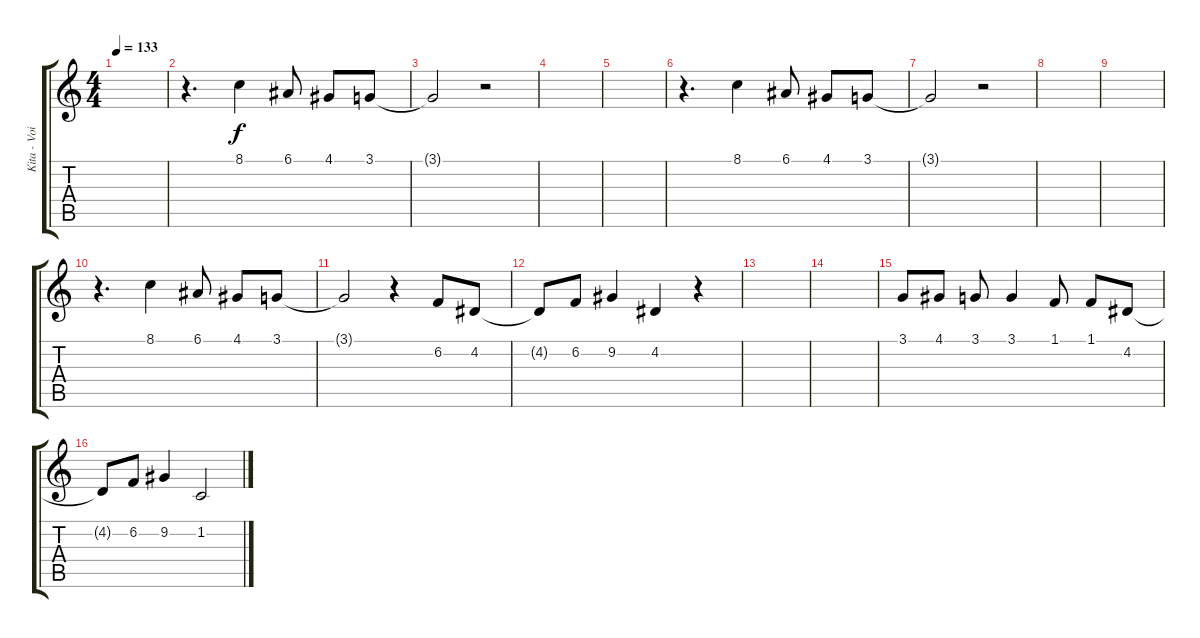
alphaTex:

\track ("Kita - Voice" "Kita - Voi") {instrument cello}
\staff {score tabs}
\tuning (E4 B3 G3 D3 A2 E2) {hide}
\ts (4 4)
\tempo 133
\clef g2
\ks c
|
r.4{d volume 16} 8.1.4 6.1.8 4.1.8 3.1.8 |
3.1{t}.2 r.2 |
|
|
r.4{d} 8.1.4 6.1.8 4.1.8 3.1.8 |
3.1{t}.2 r.2 |
|
|
r.4{d} 8.1.4 6.1.8 4.1.8 3.1.8 |
3.1{t}.2 r.4 6.2.8 4.2.8 |
4.2{t}.8 6.2.8 9.2.4 4.2.4 r.4 |
|
|
3.1.8 4.1.8 3.1.8 3.1.4 1.1.8 1.1.8 4.2.8 |
4.2{t}.8 6.2.8 9.2.4 1.2.2
